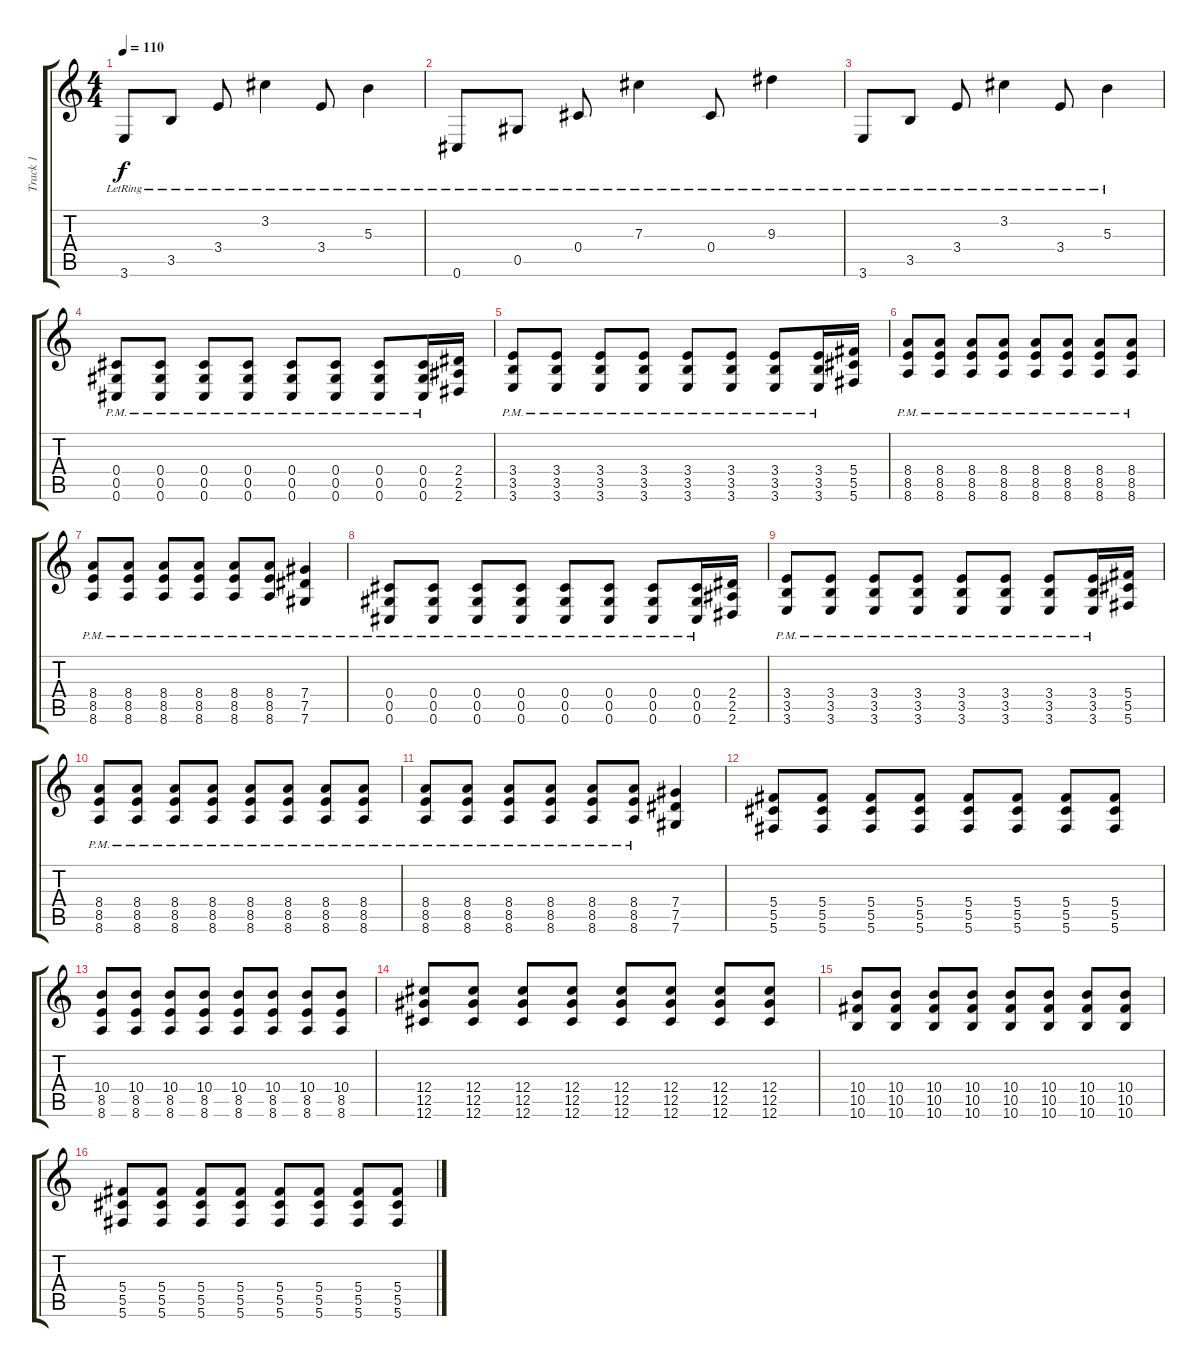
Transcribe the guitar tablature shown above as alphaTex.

\track ("Track 1" "Track 1") {instrument acousticguitarsteel}
\staff {score tabs}
\tuning (Eb4 Bb3 Gb3 Db3 Ab2 Db2) {hide}
\ts (4 4)
\tempo 110
\clef g2
\ks c
3.6{lr}.8{dy f} 3.5{lr}.8 3.4{lr}.8 3.2{lr}.4 3.4{lr}.8 5.3{lr}.4 |
0.6{lr}.8 0.5{lr}.8 0.4{lr}.8 7.3{lr}.4 0.4{lr}.8 9.3{lr}.4 |
3.6{lr}.8 3.5{lr}.8 3.4{lr}.8 3.2{lr}.4 3.4{lr}.8 5.3{lr}.4 |
(0.4{pm} 0.5{pm} 0.6{pm}).8 (0.4{pm} 0.5{pm} 0.6{pm}).8 (0.4{pm} 0.5{pm} 0.6{pm}).8 (0.4{pm} 0.5{pm} 0.6{pm}).8 (0.4{pm} 0.5{pm} 0.6{pm}).8 (0.4{pm} 0.5{pm} 0.6{pm}).8 (0.4{pm} 0.5{pm} 0.6{pm}).8 (0.4{pm} 0.5{pm} 0.6{pm}).16 (2.4 2.5 2.6).16 |
(3.4{pm} 3.5{pm} 3.6{pm}).8 (3.4{pm} 3.5{pm} 3.6{pm}).8 (3.4{pm} 3.5{pm} 3.6{pm}).8 (3.4{pm} 3.5{pm} 3.6{pm}).8 (3.4{pm} 3.5{pm} 3.6{pm}).8 (3.4{pm} 3.5{pm} 3.6{pm}).8 (3.4{pm} 3.5{pm} 3.6{pm}).8 (3.4{pm} 3.5{pm} 3.6{pm}).16 (5.4 5.5 5.6).16 |
(8.4{pm} 8.5{pm} 8.6{pm}).8 (8.4{pm} 8.5{pm} 8.6{pm}).8 (8.4{pm} 8.5{pm} 8.6{pm}).8 (8.4{pm} 8.5{pm} 8.6{pm}).8 (8.4{pm} 8.5{pm} 8.6{pm}).8 (8.4{pm} 8.5{pm} 8.6{pm}).8 (8.4{pm} 8.5{pm} 8.6{pm}).8 (8.4{pm} 8.5{pm} 8.6{pm}).8 |
(8.4{pm} 8.5{pm} 8.6{pm}).8 (8.4{pm} 8.5{pm} 8.6{pm}).8 (8.4{pm} 8.5{pm} 8.6{pm}).8 (8.4{pm} 8.5{pm} 8.6{pm}).8 (8.4{pm} 8.5{pm} 8.6{pm}).8 (8.4{pm} 8.5{pm} 8.6{pm}).8 (7.4{pm} 7.5{pm} 7.6).4 |
(0.4{pm} 0.5{pm} 0.6{pm}).8 (0.4{pm} 0.5{pm} 0.6{pm}).8 (0.4{pm} 0.5{pm} 0.6{pm}).8 (0.4{pm} 0.5{pm} 0.6{pm}).8 (0.4{pm} 0.5{pm} 0.6{pm}).8 (0.4{pm} 0.5{pm} 0.6{pm}).8 (0.4{pm} 0.5{pm} 0.6{pm}).8 (0.4{pm} 0.5{pm} 0.6{pm}).16 (2.4 2.5 2.6).16 |
(3.4{pm} 3.5{pm} 3.6{pm}).8 (3.4{pm} 3.5{pm} 3.6{pm}).8 (3.4{pm} 3.5{pm} 3.6{pm}).8 (3.4{pm} 3.5{pm} 3.6{pm}).8 (3.4{pm} 3.5{pm} 3.6{pm}).8 (3.4{pm} 3.5{pm} 3.6{pm}).8 (3.4{pm} 3.5{pm} 3.6{pm}).8 (3.4{pm} 3.5{pm} 3.6{pm}).16 (5.4 5.5 5.6).16 |
(8.4{pm} 8.5{pm} 8.6{pm}).8 (8.4{pm} 8.5{pm} 8.6{pm}).8 (8.4{pm} 8.5{pm} 8.6{pm}).8 (8.4{pm} 8.5{pm} 8.6{pm}).8 (8.4{pm} 8.5{pm} 8.6{pm}).8 (8.4{pm} 8.5{pm} 8.6{pm}).8 (8.4{pm} 8.5{pm} 8.6{pm}).8 (8.4{pm} 8.5{pm} 8.6{pm}).8 |
(8.4{pm} 8.5{pm} 8.6{pm}).8 (8.4{pm} 8.5{pm} 8.6{pm}).8 (8.4{pm} 8.5{pm} 8.6{pm}).8 (8.4{pm} 8.5{pm} 8.6{pm}).8 (8.4{pm} 8.5{pm} 8.6{pm}).8 (8.4 8.5 8.6{pm}).8 (7.4 7.5 7.6).4 |
(5.4 5.5 5.6).8 (5.4 5.5 5.6).8 (5.4 5.5 5.6).8 (5.4 5.5 5.6).8 (5.4 5.5 5.6).8 (5.4 5.5 5.6).8 (5.4 5.5 5.6).8 (5.4 5.5 5.6).8 |
(10.4 8.5 8.6).8 (10.4 8.5 8.6).8 (10.4 8.5 8.6).8 (10.4 8.5 8.6).8 (10.4 8.5 8.6).8 (10.4 8.5 8.6).8 (10.4 8.5 8.6).8 (10.4 8.5 8.6).8 |
(12.4 12.5 12.6).8 (12.4 12.5 12.6).8 (12.4 12.5 12.6).8 (12.4 12.5 12.6).8 (12.4 12.5 12.6).8 (12.4 12.5 12.6).8 (12.4 12.5 12.6).8 (12.4 12.5 12.6).8 |
(10.4 10.5 10.6).8 (10.4 10.5 10.6).8 (10.4 10.5 10.6).8 (10.4 10.5 10.6).8 (10.4 10.5 10.6).8 (10.4 10.5 10.6).8 (10.4 10.5 10.6).8 (10.4 10.5 10.6).8 |
(5.4 5.5 5.6).8 (5.4 5.5 5.6).8 (5.4 5.5 5.6).8 (5.4 5.5 5.6).8 (5.4 5.5 5.6).8 (5.4 5.5 5.6).8 (5.4 5.5 5.6).8 (5.4 5.5 5.6).8
